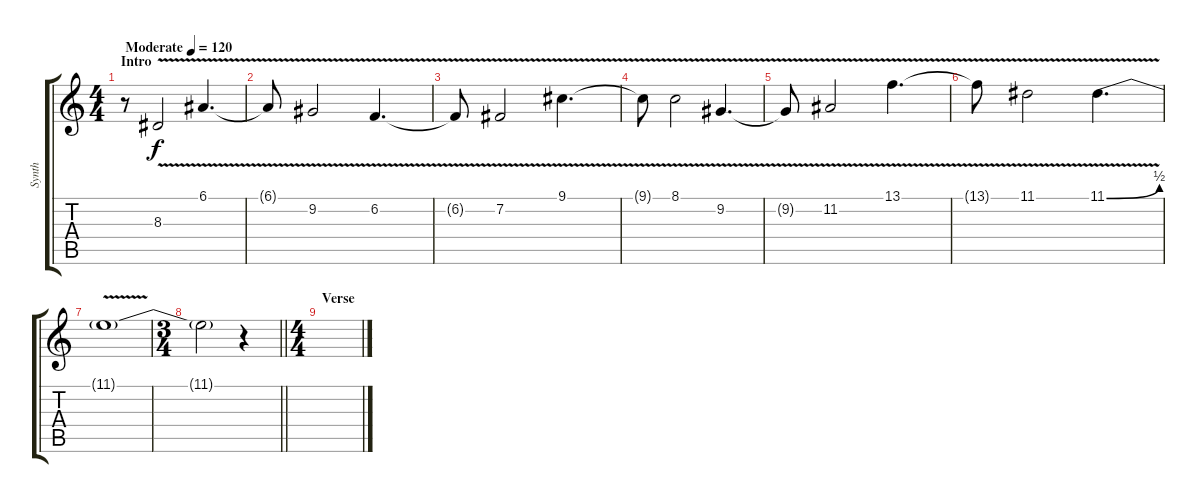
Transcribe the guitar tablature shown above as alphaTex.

\track ("Synth" "Synth") {instrument pad7halo}
\staff {score tabs}
\tuning (E4 B3 G3 D3 A2 E2) {hide}
\ts (4 4)
\section ("" "Intro")
\tempo (120 "Moderate")
\clef g2
\ks c
r.8{dy f instrument pad7halo} 8.3{v}.2 6.1{v}.4{d} |
6.1{t}.8 9.2{v}.2 6.2{v}.4{d} |
6.2{t}.8 7.2{v}.2 9.1{v}.4{d} |
9.1{t}.8 8.1{v}.2 9.2{v}.4{d} |
9.2{t}.8 11.2{v}.2 13.1{v}.4{d} |
13.1{t}.8 11.1{v}.2 11.1{be (bend 0 0 60 2) v}.4{d} |
11.1{t}.1 |
\ts (3 4)
\barLineRight lightlight
11.1{t}.2 r.4 |
\ts (4 4)
\section ("" "Verse")
